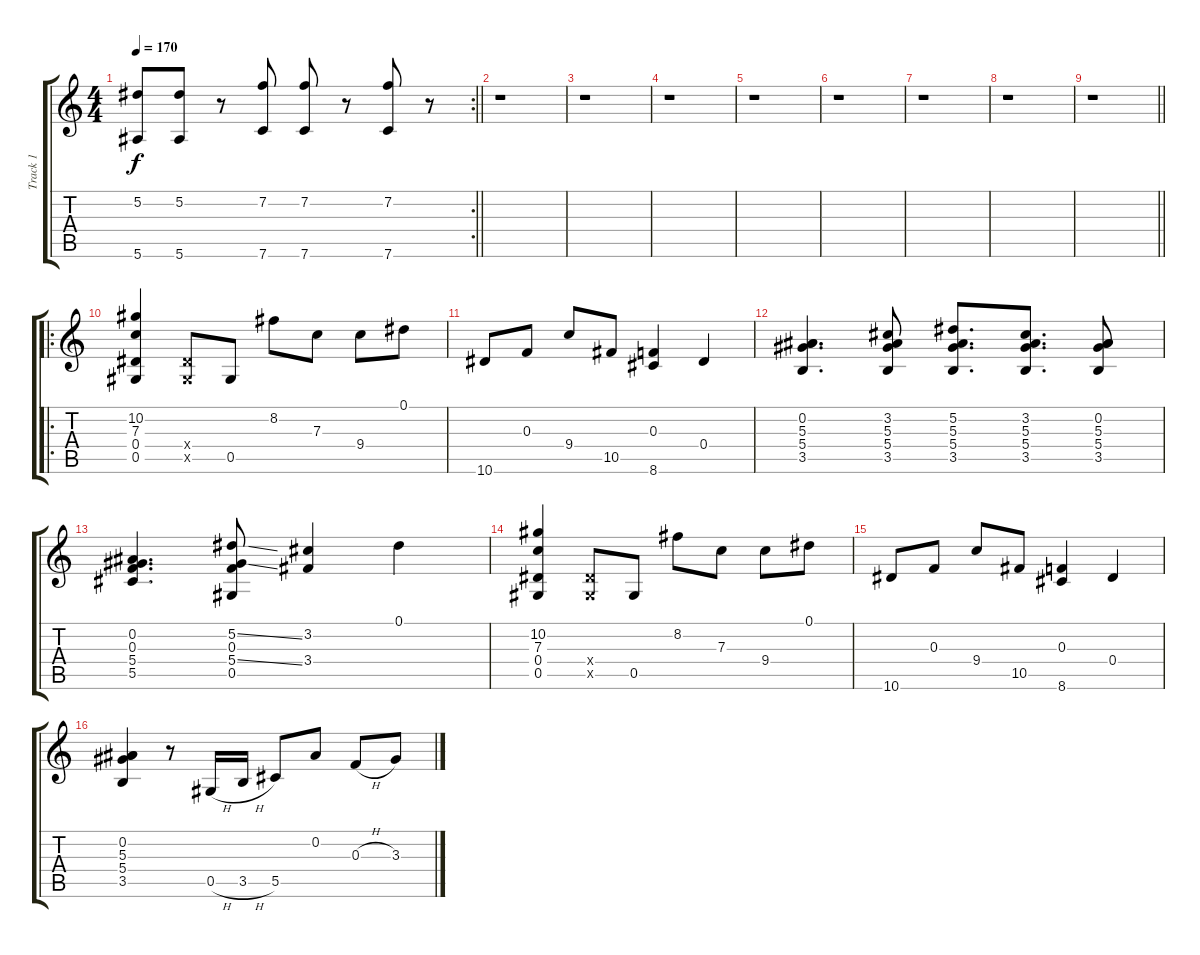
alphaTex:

\track ("Track 1" "Track 1") {instrument electricguitarjazz}
\staff {score tabs}
\tuning (Eb4 Bb3 F3 Eb3 Ab2 F2) {hide}
\rc 2
\ts (4 4)
\tempo 170
\clef g2
\barLineRight lightlight
\ks c
(5.2 5.6).8{dy f} (5.2 5.6).8 r.8 (7.2 7.6).8 (7.2 7.6).8 r.8 (7.2 7.6).8 r.8 |
r.1 |
r.1 |
r.1 |
r.1 |
r.1 |
r.1 |
r.1 |
\barLineRight lightlight
r.1 |
\ro
(10.2 7.3 0.4 0.5).4 (0.4{x} 0.5{x}).8 0.5.8 8.2.8 7.3.8 9.4.8 0.1.8 |
10.6.8 0.3.8 9.4.8 10.5.8 (0.3 8.6).4 0.4.4 |
(0.2 5.3 5.4 3.5).4{d} (3.2 5.3 5.4 3.5).8 (5.2 5.3 5.4 3.5).8{d} (3.2 5.3 5.4 3.5).8{d} (0.2 5.3 5.4 3.5).8 |
(0.2 0.3 5.4 5.5).4{d} (5.2{ss} 0.3 5.4{ss} 0.5).8 (3.2 3.4).4 0.1.4 |
(10.2 7.3 0.4 0.5).4 (0.4{x} 0.5{x}).8 0.5.8 8.2.8 7.3.8 9.4.8 0.1.8 |
10.6.8 0.3.8 9.4.8 10.5.8 (0.3 8.6).4 0.4.4 |
(0.2 5.3 5.4 3.5).4 r.8 0.5{h}.16 3.5{h}.16 5.5.8 0.2.8 0.3{h}.8 3.3.8
